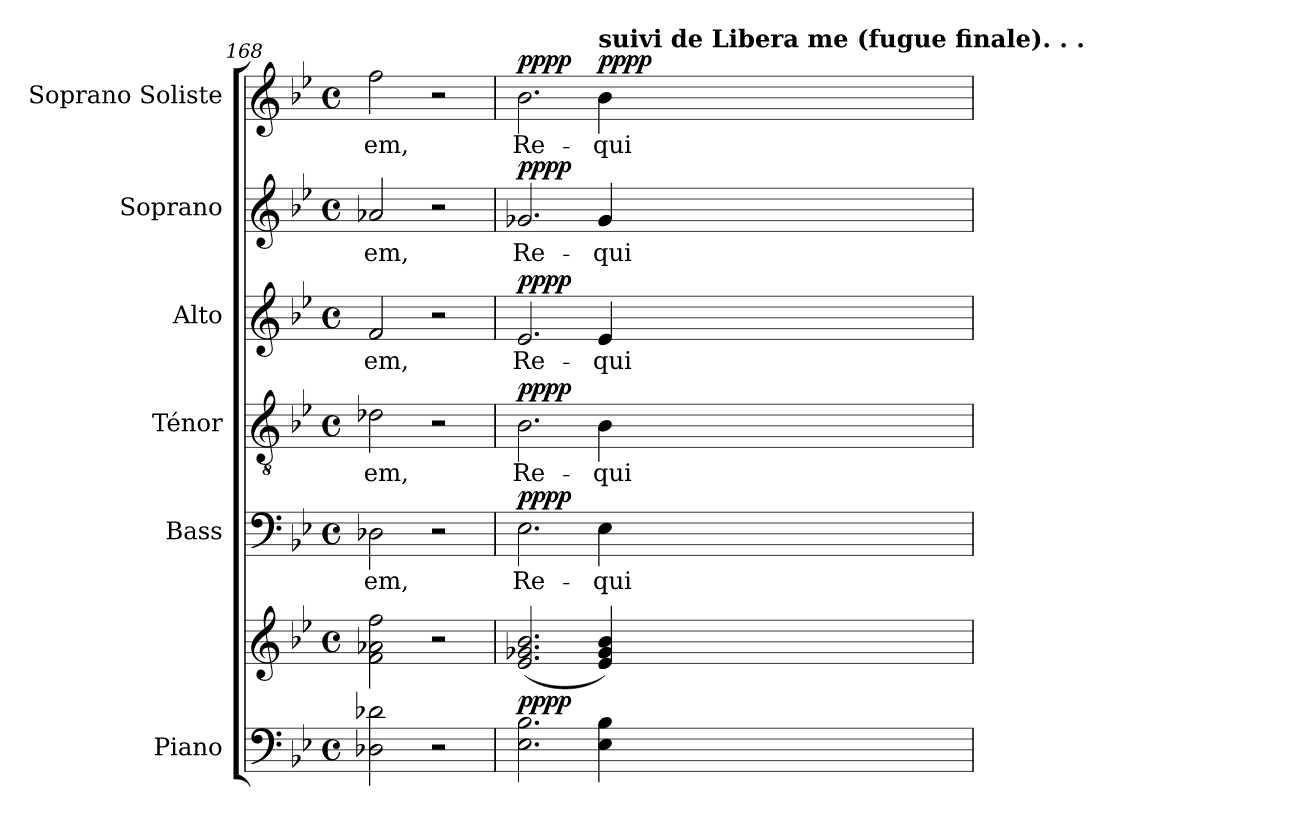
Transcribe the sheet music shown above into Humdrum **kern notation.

**kern	**kern	**dynam	**kern	**text	**dynam	**kern	**text	**dynam	**kern	**text	**dynam	**kern	**text	**dynam	**kern	**text	**dynam
*part6	*part6	*part6	*part5	*part5	*part5	*part4	*part4	*part4	*part3	*part3	*part3	*part2	*part2	*part2	*part1	*part1	*part1
*staff7	*staff6	*staff6/7	*staff5	*staff5	*staff5	*staff4	*staff4	*staff4	*staff3	*staff3	*staff3	*staff2	*staff2	*staff2	*staff1	*staff1	*staff1
*I"Piano	*	*	*I"Bass	*	*	*I"Ténor	*	*	*I"Alto	*	*	*I"Soprano	*	*	*I"Soprano Soliste	*	*
*I'Pno.	*	*	*I'B.	*	*	*I'T.	*	*	*I'A.	*	*	*I'S.	*	*	*	*	*
*clefF4	*clefG2	*	*clefF4	*	*	*clefGv2	*	*	*clefG2	*	*	*clefG2	*	*	*clefG2	*	*
*k[b-e-]	*k[b-e-]	*	*k[b-e-]	*	*	*k[b-e-]	*	*	*k[b-e-]	*	*	*k[b-e-]	*	*	*k[b-e-]	*	*
*M4/4	*M4/4	*	*M4/4	*	*	*M4/4	*	*	*M4/4	*	*	*M4/4	*	*	*M4/4	*	*
*met(c)	*met(c)	*	*met(c)	*	*	*met(c)	*	*	*met(c)	*	*	*met(c)	*	*	*met(c)	*	*
=168	=168	=168	=168	=168	=168	=168	=168	=168	=168	=168	=168	=168	=168	=168	=168	=168	=168
2D-X\ 2d-X\	2f\ 2a-X\ 2ff\	.	2D-X\	-em,	.	2d-X\	-em,	.	2f/	-em,	.	2a-X/	-em,	.	2ff\	-em,	.
2r	2r	.	2r	.	.	2r	.	.	2r	.	.	2r	.	.	2r	.	.
=169	=169	=169	=169	=169	=169	=169	=169	=169	=169	=169	=169	=169	=169	=169	=169	=169	=169
!	!	!LO:DY:a=2	!	!	!LO:DY:a	!	!	!LO:DY:a	!	!	!LO:DY:a	!	!	!LO:DY:a	!	!	!LO:DY:a
2.E-\ 2.B-\	(>2.e-/ 2.g-X/ 2.b-/	pppp	2.E-\	Re-	pppp	2.B-\	Re-	pppp	2.e-/	Re-	pppp	2.g-X/	Re-	pppp	2.b-\	Re-	pppp
!	!	!	!	!	!	!	!	!	!	!	!	!	!	!	!LO:TX:a:B:t=suivi de Libera me (fugue finale). . .	!	!
!	!	!	!	!	!	!	!	!	!	!	!	!	!	!	!	!	!LO:DY:a
4E-\ 4B-\	4e-/ 4g-/ 4b-/)	.	4E-\	-qui-	.	4B-\	-qui-	.	4e-/	-qui-	.	4g-/	-qui-	.	4b-\	-qui-	pppp
=	=	=	=	=	=	=	=	=	=	=	=	=	=	=	=	=	=
*-	*-	*-	*-	*-	*-	*-	*-	*-	*-	*-	*-	*-	*-	*-	*-	*-	*-
